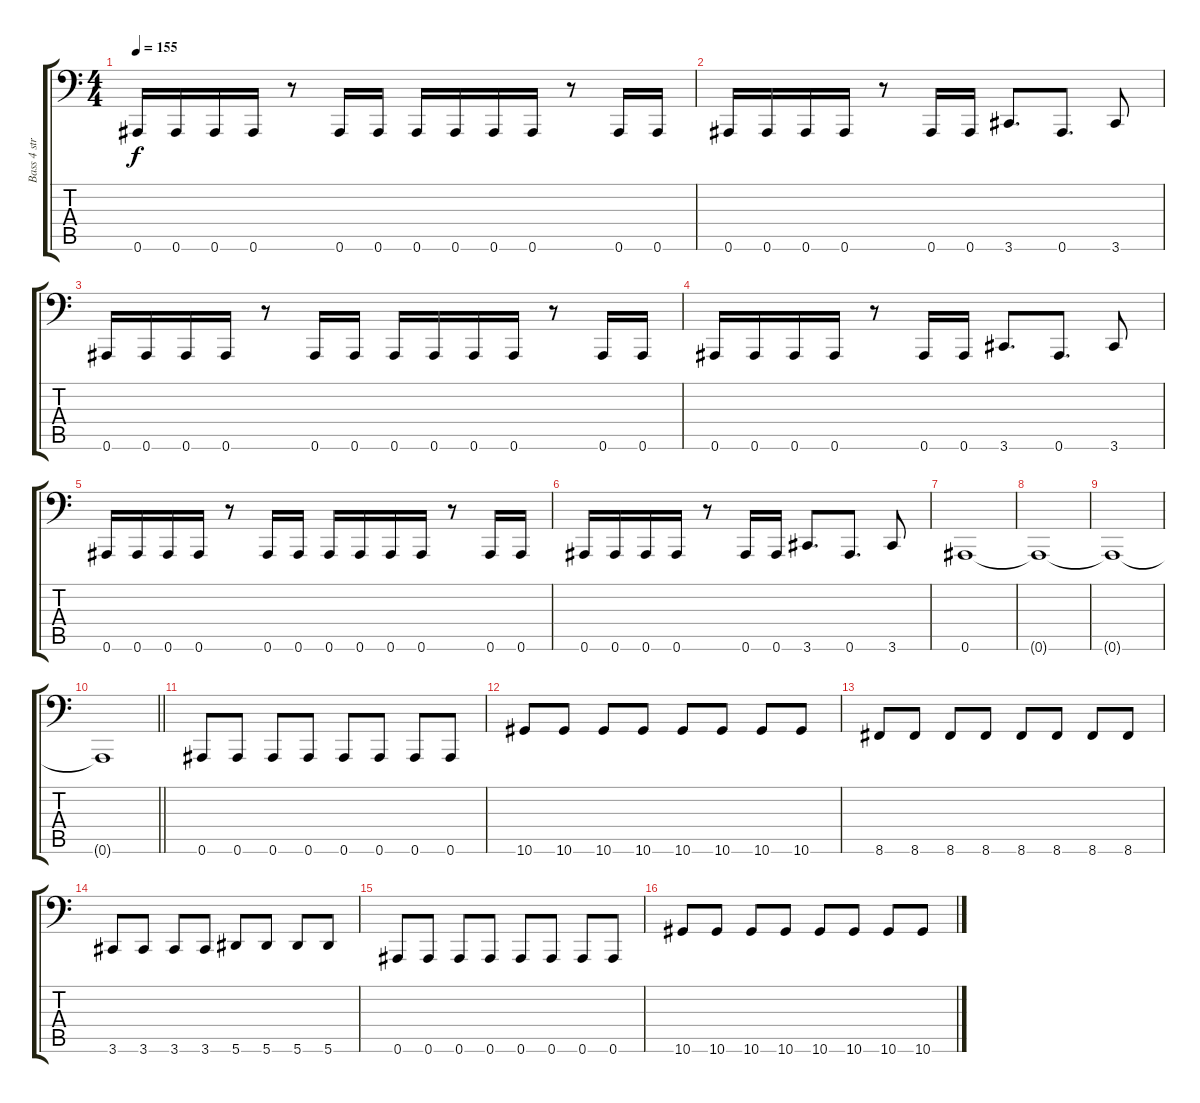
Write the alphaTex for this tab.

\track ("Bass 4 string" "Bass 4 str") {instrument electricbasspick}
\staff {score tabs}
\tuning (C3 G2 Eb2 Bb1 F1 Bb0) {hide}
\ts (4 4)
\tempo 155
\clef f4
\ks c
0.6.16{dy f} 0.6.16 0.6.16 0.6.16 r.8 0.6.16 0.6.16 0.6.16 0.6.16 0.6.16 0.6.16 r.8 0.6.16 0.6.16 |
0.6.16 0.6.16 0.6.16 0.6.16 r.8 0.6.16 0.6.16 3.6.8{d} 0.6.8{d} 3.6.8 |
0.6.16 0.6.16 0.6.16 0.6.16 r.8 0.6.16 0.6.16 0.6.16 0.6.16 0.6.16 0.6.16 r.8 0.6.16 0.6.16 |
0.6.16 0.6.16 0.6.16 0.6.16 r.8 0.6.16 0.6.16 3.6.8{d} 0.6.8{d} 3.6.8 |
0.6.16 0.6.16 0.6.16 0.6.16 r.8 0.6.16 0.6.16 0.6.16 0.6.16 0.6.16 0.6.16 r.8 0.6.16 0.6.16 |
0.6.16 0.6.16 0.6.16 0.6.16 r.8 0.6.16 0.6.16 3.6.8{d} 0.6.8{d} 3.6.8 |
0.6.1 |
0.6{t}.1 |
0.6{t}.1 |
\barLineRight lightlight
0.6{t}.1 |
\section ("" "")
0.6.8 0.6.8 0.6.8 0.6.8 0.6.8 0.6.8 0.6.8 0.6.8 |
10.6.8 10.6.8 10.6.8 10.6.8 10.6.8 10.6.8 10.6.8 10.6.8 |
8.6.8 8.6.8 8.6.8 8.6.8 8.6.8 8.6.8 8.6.8 8.6.8 |
3.6.8 3.6.8 3.6.8 3.6.8 5.6.8 5.6.8 5.6.8 5.6.8 |
0.6.8 0.6.8 0.6.8 0.6.8 0.6.8 0.6.8 0.6.8 0.6.8 |
10.6.8 10.6.8 10.6.8 10.6.8 10.6.8 10.6.8 10.6.8 10.6.8
